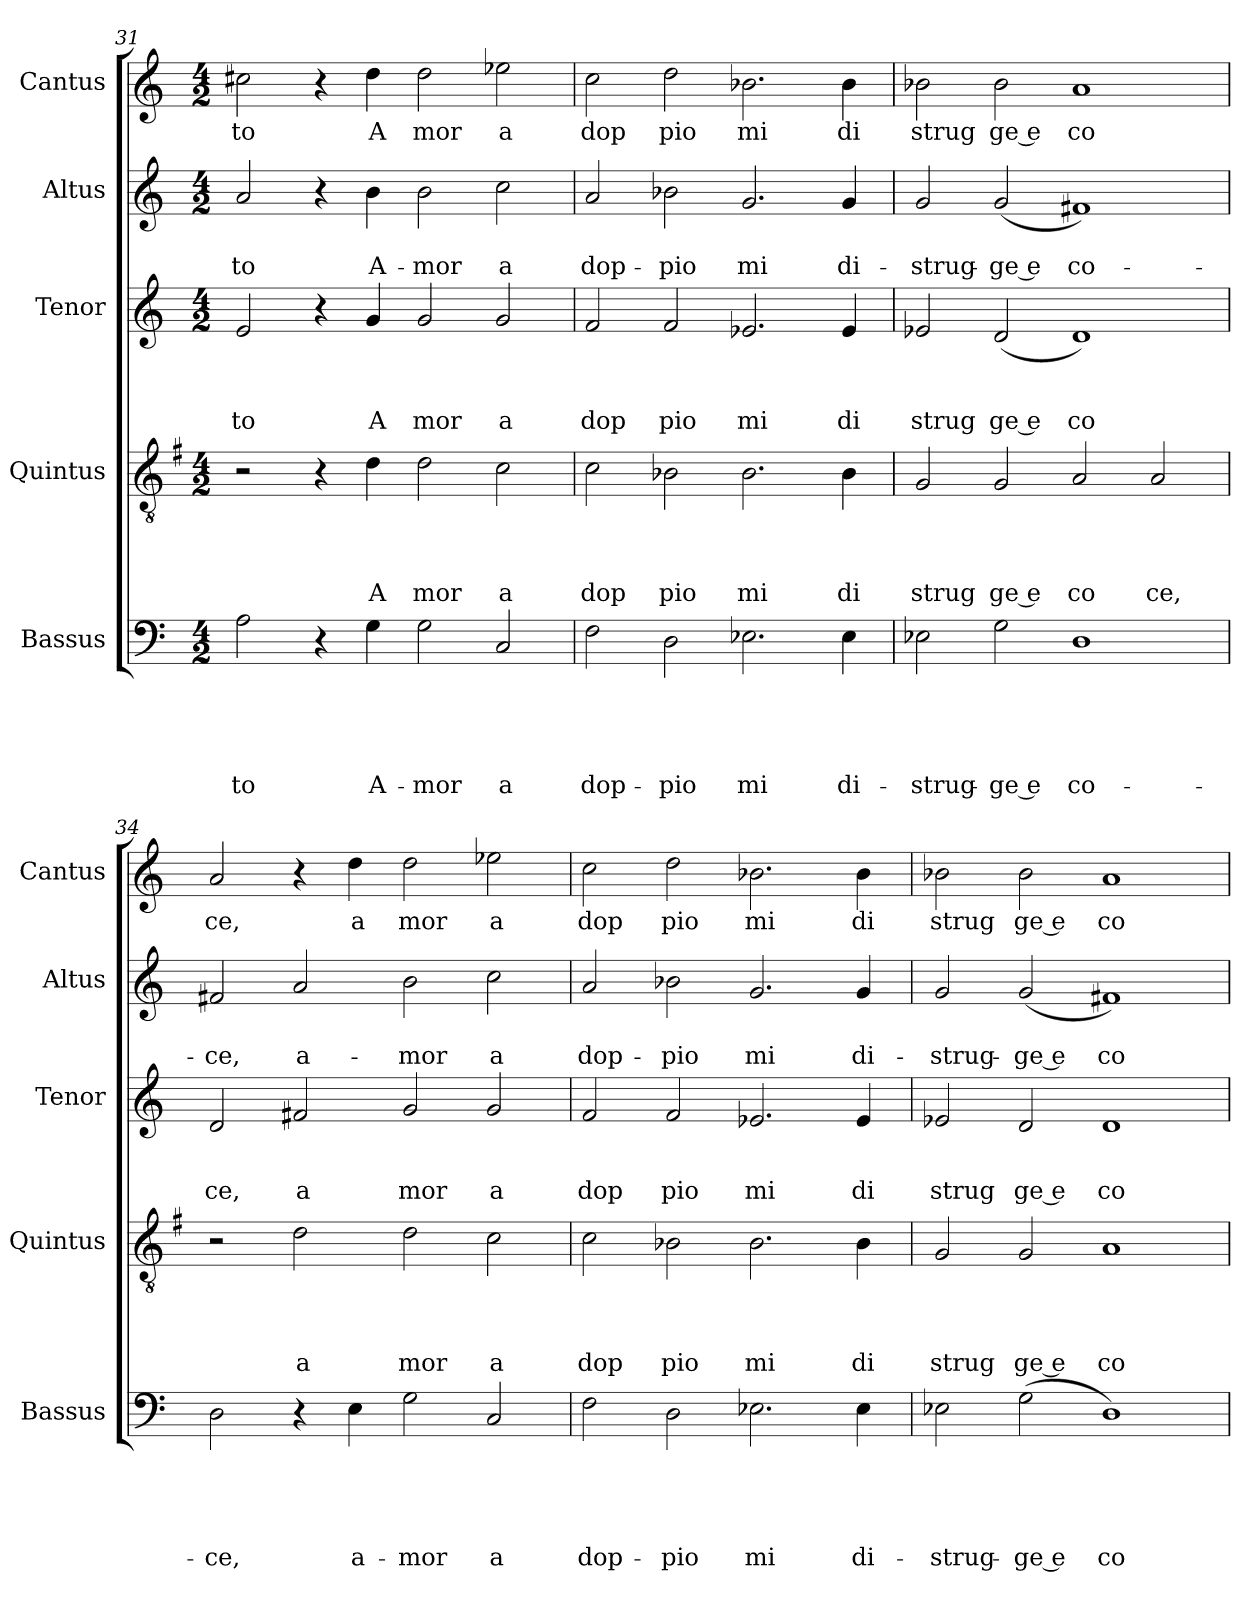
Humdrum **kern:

**kern	**text	**text	**text	**text	**text	**kern	**text	**text	**text	**text	**kern	**text	**text	**text	**kern	**text	**text	**kern	**text
*part5	*part5	*part5	*part5	*part5	*part5	*part4	*part4	*part4	*part4	*part4	*part3	*part3	*part3	*part3	*part2	*part2	*part2	*part1	*part1
*staff5	*staff5	*staff5	*staff5	*staff5	*staff5	*staff4	*staff4	*staff4	*staff4	*staff4	*staff3	*staff3	*staff3	*staff3	*staff2	*staff2	*staff2	*staff1	*staff1
*I"Bassus	*	*	*	*	*	*I"Quintus	*	*	*	*	*I"Tenor	*	*	*	*I"Altus	*	*	*I"Cantus	*
*I'Bassus	*	*	*	*	*	*I'Quintus	*	*	*	*	*I'Tenor	*	*	*	*I'Altus	*	*	*I'Cantus	*
*clefF4	*	*	*	*	*	*clefGv2	*	*	*	*	*clefG2	*	*	*	*clefG2	*	*	*clefG2	*
*	*	*	*	*	*	*ITrd-3c-5	*	*	*	*	*	*	*	*	*	*	*	*	*
*k[]	*	*	*	*	*	*k[]	*	*	*	*	*k[]	*	*	*	*k[]	*	*	*k[]	*
*C:	*	*	*	*	*	*C:	*	*	*	*	*C:	*	*	*	*C:	*	*	*C:	*
*M4/2	*	*	*	*	*	*M4/2	*	*	*	*	*M4/2	*	*	*	*M4/2	*	*	*M4/2	*
=31	=31	=31	=31	=31	=31	=31	=31	=31	=31	=31	=31	=31	=31	=31	=31	=31	=31	=31	=31
!	!	!	!	!	!LO:LY:b	!	!	!	!	!	!	!	!	!LO:LY:b	!	!	!LO:LY:b	!	!LO:LY:b
2A\	.	.	.	.	-to	2r	.	.	.	.	2e/	.	.	to	2a/	.	-to	2cc#X\	to
4r	.	.	.	.	.	4r	.	.	.	.	4r	.	.	.	4r	.	.	4r	.
!	!	!	!	!	!LO:LY:b	!	!	!	!	!LO:LY:b	!	!	!	!LO:LY:b	!	!	!LO:LY:b	!	!LO:LY:b
4G\	.	.	.	.	A-	4g\	.	.	.	A	4g/	.	.	A	4b\	.	A-	4dd\	A
!	!	!	!	!	!LO:LY:b	!	!	!	!	!LO:LY:b	!	!	!	!LO:LY:b	!	!	!LO:LY:b	!	!LO:LY:b
2G\	.	.	.	.	-mor	2g\	.	.	.	mor	2g/	.	.	mor	2b\	.	-mor	2dd\	mor
!	!	!	!	!	!LO:LY:b	!	!	!	!	!LO:LY:b	!	!	!	!LO:LY:b	!	!	!LO:LY:b	!	!LO:LY:b
2C/	.	.	.	.	a	2f\	.	.	.	a	2g/	.	.	a	2cc\	.	a	2ee-X\	a
=32	=32	=32	=32	=32	=32	=32	=32	=32	=32	=32	=32	=32	=32	=32	=32	=32	=32	=32	=32
!	!	!	!	!	!LO:LY:b	!	!	!	!	!LO:LY:b	!	!	!	!LO:LY:b	!	!	!LO:LY:b	!	!LO:LY:b
2F\	.	.	.	.	dop-	2f\	.	.	.	dop	2f/	.	.	dop	2a/	.	dop-	2cc\	dop
!	!	!	!	!	!LO:LY:b	!	!	!	!	!LO:LY:b	!	!	!	!LO:LY:b	!	!	!LO:LY:b	!	!LO:LY:b
2D\	.	.	.	.	-pio	2e-X\	.	.	.	pio	2f/	.	.	pio	2b-X\	.	-pio	2dd\	pio
!	!	!	!	!	!LO:LY:b	!	!	!	!	!LO:LY:b	!	!	!	!LO:LY:b	!	!	!LO:LY:b	!	!LO:LY:b
2.E-X\	.	.	.	.	mi	2.e-\	.	.	.	mi	2.e-X/	.	.	mi	2.g/	.	mi	2.b-X\	mi
!	!	!	!	!	!LO:LY:b	!	!	!	!	!LO:LY:b	!	!	!	!LO:LY:b	!	!	!LO:LY:b	!	!LO:LY:b
4E-\	.	.	.	.	di-	4e-\	.	.	.	di	4e-/	.	.	di	4g/	.	di-	4b-\	di
=33	=33	=33	=33	=33	=33	=33	=33	=33	=33	=33	=33	=33	=33	=33	=33	=33	=33	=33	=33
!	!	!	!	!	!LO:LY:b	!	!	!	!	!LO:LY:b	!	!	!	!LO:LY:b	!	!	!LO:LY:b	!	!LO:LY:b
2E-X\	.	.	.	.	-strug-	2c/	.	.	.	strug	2e-X/	.	.	strug	2g/	.	-strug-	2b-X\	strug
!	!	!	!	!	!LO:LY:b:rj	!	!	!	!	!LO:LY:b:rj	!	!	!	!LO:LY:b:rj	!	!	!LO:LY:b:rj	!	!LO:LY:b:rj
2G\	.	.	.	.	-ge e	2c/	.	.	.	ge e	(<2d/	.	.	ge e	(<2g/	.	-ge e	2b-\	ge e
!	!	!	!	!	!LO:LY:b	!	!	!	!	!LO:LY:b	!	!	!	!LO:LY:b	!	!	!LO:LY:b	!	!LO:LY:b
1D)	.	.	.	.	co-	2d/	.	.	.	co	1d)	.	.	co	1f#X)	.	co-	1a	co
!	!	!	!	!	!	!	!	!	!	!LO:LY:b	!	!	!	!	!	!	!	!	!
.	.	.	.	.	.	2d/	.	.	.	ce,	.	.	.	.	.	.	.	.	.
=34	=34	=34	=34	=34	=34	=34	=34	=34	=34	=34	=34	=34	=34	=34	=34	=34	=34	=34	=34
!	!	!	!	!	!LO:LY:b	!	!	!	!	!	!	!	!	!LO:LY:b	!	!	!LO:LY:b	!	!LO:LY:b
2D\	.	.	.	.	-ce,	2r	.	.	.	.	2d/	.	.	ce,	2f#X/	.	-ce,	2a/	ce,
!	!	!	!	!	!	!	!	!	!	!LO:LY:b	!	!	!	!LO:LY:b	!	!	!LO:LY:b	!	!
4r	.	.	.	.	.	2g\	.	.	.	a	2f#X/	.	.	a	2a/	.	a-	4r	.
!	!	!	!	!	!LO:LY:b	!	!	!	!	!	!	!	!	!	!	!	!	!	!LO:LY:b
4E\	.	.	.	.	a-	.	.	.	.	.	.	.	.	.	.	.	.	4dd\	a
!	!	!	!	!	!LO:LY:b	!	!	!	!	!LO:LY:b	!	!	!	!LO:LY:b	!	!	!LO:LY:b	!	!LO:LY:b
2G\	.	.	.	.	-mor	2g\	.	.	.	mor	2g/	.	.	mor	2b\	.	-mor	2dd\	mor
!	!	!	!	!	!LO:LY:b	!	!	!	!	!LO:LY:b	!	!	!	!LO:LY:b	!	!	!LO:LY:b	!	!LO:LY:b
2C/	.	.	.	.	a	2f\	.	.	.	a	2g/	.	.	a	2cc\	.	a	2ee-X\	a
=35	=35	=35	=35	=35	=35	=35	=35	=35	=35	=35	=35	=35	=35	=35	=35	=35	=35	=35	=35
!	!	!	!	!	!LO:LY:b	!	!	!	!	!LO:LY:b	!	!	!	!LO:LY:b	!	!	!LO:LY:b	!	!LO:LY:b
2F\	.	.	.	.	dop-	2f\	.	.	.	dop	2f/	.	.	dop	2a/	.	dop-	2cc\	dop
!	!	!	!	!	!LO:LY:b	!	!	!	!	!LO:LY:b	!	!	!	!LO:LY:b	!	!	!LO:LY:b	!	!LO:LY:b
2D\	.	.	.	.	-pio	2e-X\	.	.	.	pio	2f/	.	.	pio	2b-X\	.	-pio	2dd\	pio
!	!	!	!	!	!LO:LY:b	!	!	!	!	!LO:LY:b	!	!	!	!LO:LY:b	!	!	!LO:LY:b	!	!LO:LY:b
2.E-X\	.	.	.	.	mi	2.e-\	.	.	.	mi	2.e-X/	.	.	mi	2.g/	.	mi	2.b-X\	mi
!	!	!	!	!	!LO:LY:b	!	!	!	!	!LO:LY:b	!	!	!	!LO:LY:b	!	!	!LO:LY:b	!	!LO:LY:b
4E-\	.	.	.	.	di-	4e-\	.	.	.	di	4e-/	.	.	di	4g/	.	di-	4b-\	di
=36	=36	=36	=36	=36	=36	=36	=36	=36	=36	=36	=36	=36	=36	=36	=36	=36	=36	=36	=36
!	!	!	!	!	!LO:LY:b	!	!	!	!	!LO:LY:b	!	!	!	!LO:LY:b	!	!	!LO:LY:b	!	!LO:LY:b
2E-X\	.	.	.	.	-strug-	2c/	.	.	.	strug	2e-X/	.	.	strug	2g/	.	-strug-	2b-X\	strug
!	!	!	!	!	!LO:LY:b:rj	!	!	!	!	!LO:LY:b:rj	!	!	!	!LO:LY:b:rj	!	!	!LO:LY:b:rj	!	!LO:LY:b:rj
(>2G\	.	.	.	.	-ge e	2c/	.	.	.	ge e	(>2d/	.	.	ge e	(<2g/	.	-ge e	2b-\	ge e
!	!	!	!	!	!LO:LY:b	!	!	!	!	!LO:LY:b	!	!	!	!LO:LY:b	!	!	!LO:LY:b	!	!LO:LY:b
1D)	.	.	.	.	co-	1d	.	.	.	co	1d	.	.	co	1f#X)	.	co-	1a	co
=	=	=	=	=	=	=	=	=	=	=	=	=	=	=	=	=	=	=	=
*-	*-	*-	*-	*-	*-	*-	*-	*-	*-	*-	*-	*-	*-	*-	*-	*-	*-	*-	*-
